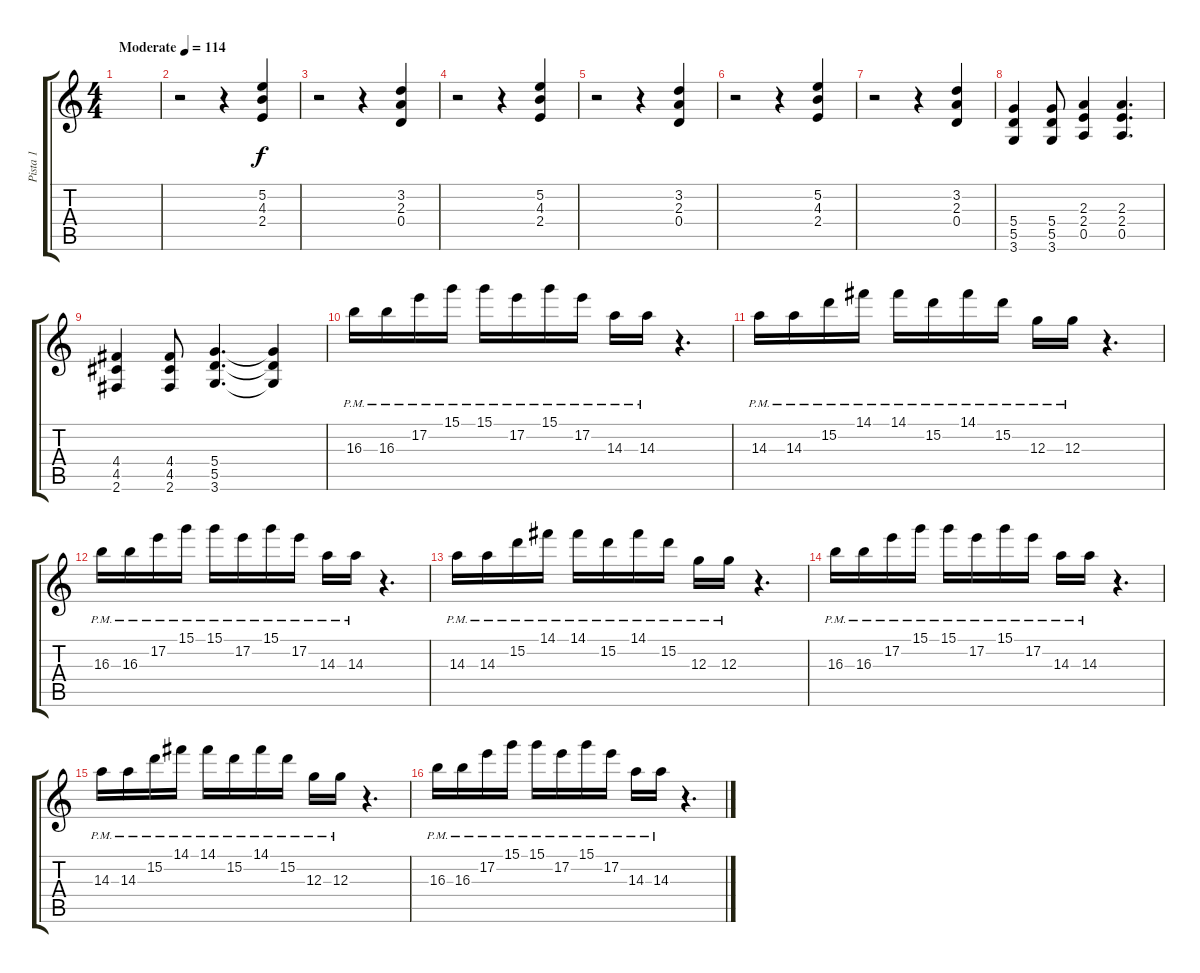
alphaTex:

\track ("Pista 1" "Pista 1") {instrument overdrivenguitar}
\staff {score tabs}
\tuning (E4 B3 G3 D3 A2 E2) {hide}
\ts (4 4)
\tempo (114 "Moderate")
\clef g2
\ks c
|
r.2 r.4 (5.2 4.3 2.4).4 |
r.2 r.4 (3.2 2.3 0.4).4 |
r.2 r.4 (5.2 4.3 2.4).4 |
r.2 r.4 (3.2 2.3 0.4).4 |
r.2 r.4 (5.2 4.3 2.4).4 |
r.2 r.4 (3.2 2.3 0.4).4 |
(5.4 5.5 3.6).4 (5.4 5.5 3.6).8 (2.3 2.4 0.5).4 (2.3 2.4 0.5).4{d} |
(4.4 4.5 2.6).4 (4.4 4.5 2.6).8 (5.4 5.5 3.6).4{d} (5.4{t} 5.5{t} 3.6{t}).4 |
16.3{pm}.16 16.3{pm}.16 17.2{pm}.16 15.1{pm}.16 15.1{pm}.16 17.2{pm}.16 15.1{pm}.16 17.2{pm}.16 14.3{pm}.16 14.3{pm}.16 r.4{d} |
14.3{pm}.16 14.3{pm}.16 15.2{pm}.16 14.1{pm}.16 14.1{pm}.16 15.2{pm}.16 14.1{pm}.16 15.2{pm}.16 12.3{pm}.16 12.3{pm}.16 r.4{d} |
16.3{pm}.16 16.3{pm}.16 17.2{pm}.16 15.1{pm}.16 15.1{pm}.16 17.2{pm}.16 15.1{pm}.16 17.2{pm}.16 14.3{pm}.16 14.3{pm}.16 r.4{d} |
14.3{pm}.16 14.3{pm}.16 15.2{pm}.16 14.1{pm}.16 14.1{pm}.16 15.2{pm}.16 14.1{pm}.16 15.2{pm}.16 12.3{pm}.16 12.3{pm}.16 r.4{d} |
16.3{pm}.16 16.3{pm}.16 17.2{pm}.16 15.1{pm}.16 15.1{pm}.16 17.2{pm}.16 15.1{pm}.16 17.2{pm}.16 14.3{pm}.16 14.3{pm}.16 r.4{d} |
14.3{pm}.16 14.3{pm}.16 15.2{pm}.16 14.1{pm}.16 14.1{pm}.16 15.2{pm}.16 14.1{pm}.16 15.2{pm}.16 12.3{pm}.16 12.3{pm}.16 r.4{d} |
16.3{pm}.16 16.3{pm}.16 17.2{pm}.16 15.1{pm}.16 15.1{pm}.16 17.2{pm}.16 15.1{pm}.16 17.2{pm}.16 14.3{pm}.16 14.3{pm}.16 r.4{d}
